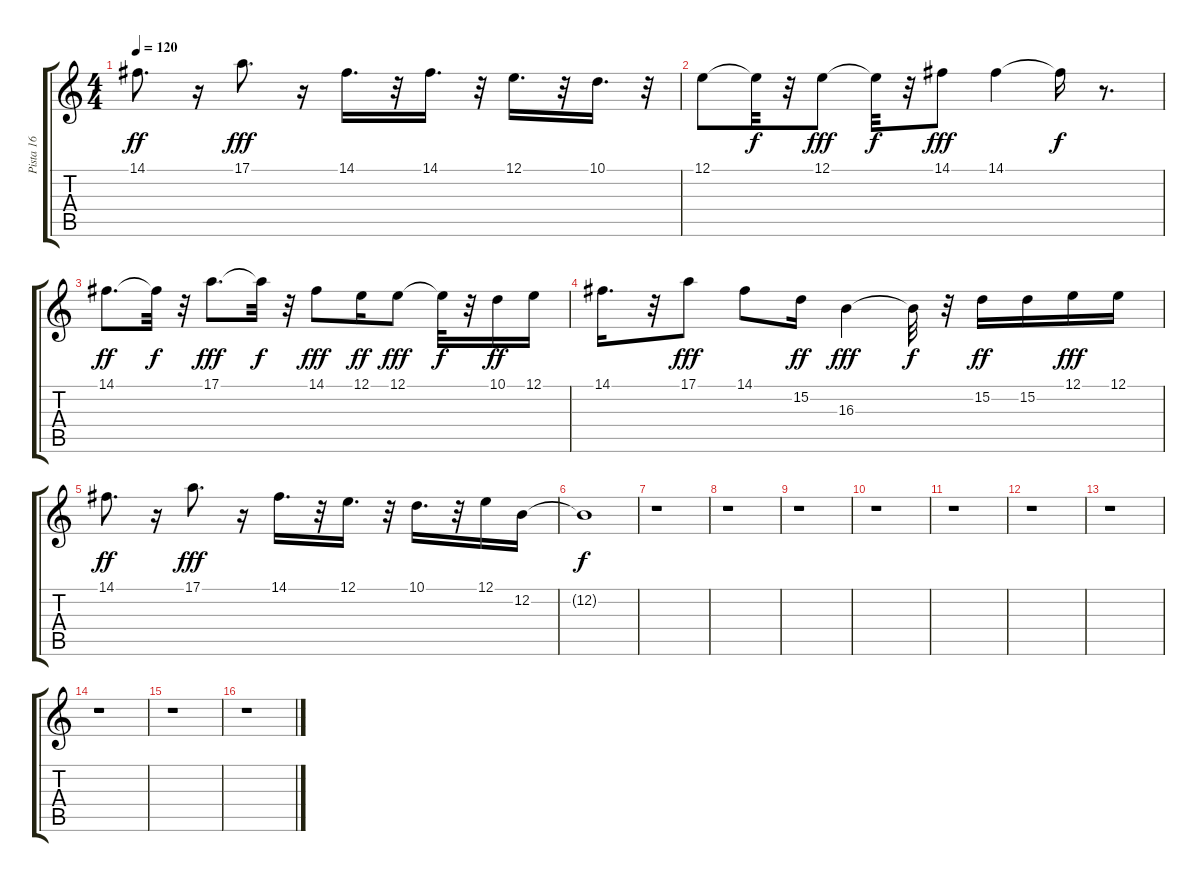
\track ("Pista 16" "Pista 16") {instrument tenorsax}
\staff {score tabs}
\tuning (E4 B3 G3 D3 A2 E2) {hide}
\ts (4 4)
\tempo 120
\clef g2
\ks c
14.1.8{d dy ff} r.16 17.1.8{d dy fff} r.16 14.1.16{d} r.32 14.1.16{d} r.32 12.1.16{d} r.32 10.1.16{d} r.32 |
12.1.8 12.1{t}.32{dy f} r.32 12.1.8{dy fff} 12.1{t}.32{dy f} r.32 14.1.8{dy fff} 14.1.4 14.1{t}.16{dy f} r.8{d} |
14.1.8{d dy ff} 14.1{t}.32{dy f} r.32 17.1.8{d dy fff} 17.1{t}.32{dy f} r.32 14.1.8{dy fff} 12.1.16{dy ff} 12.1.8{dy fff} 12.1{t}.32{dy f} r.32 10.1.16{dy ff} 12.1.16 |
14.1.16{d} r.32 17.1.8{dy fff} 14.1.8 15.2.16{dy ff} 16.3.4{dy fff} 16.3{t}.32{dy f} r.32 15.2.16{dy ff} 15.2.16 12.1.16{dy fff} 12.1.16 |
14.1.8{d dy ff} r.16 17.1.8{d dy fff} r.16 14.1.16{d} r.32 12.1.16{d} r.32 10.1.16{d} r.32 12.1.16 12.2.16 |
12.2{t}.1{dy f} |
r.1 |
r.1 |
r.1 |
r.1 |
r.1 |
r.1 |
r.1 |
r.1 |
r.1 |
r.1
